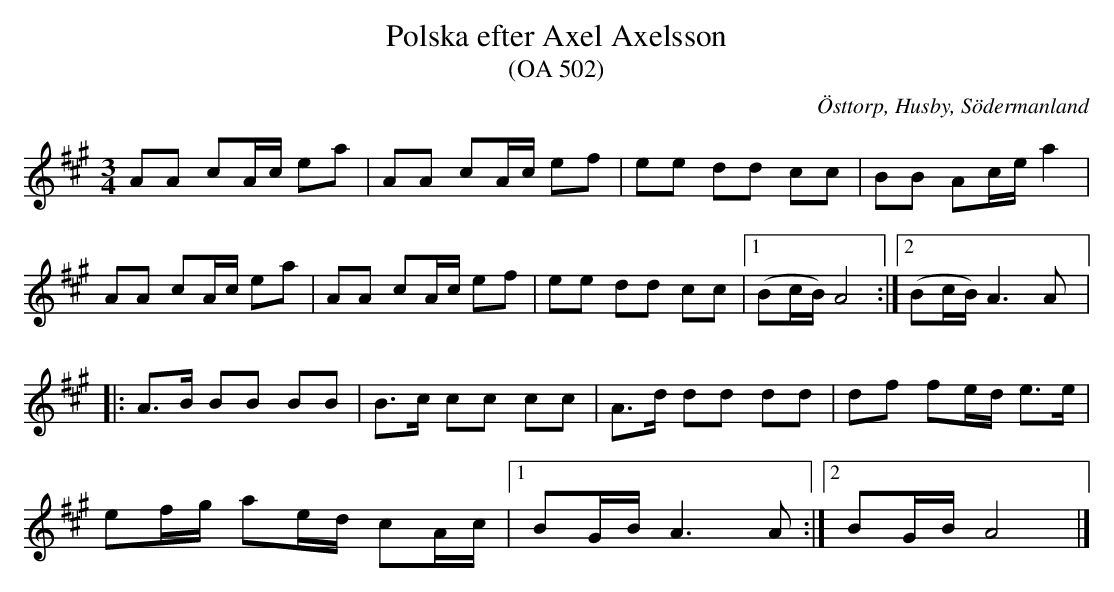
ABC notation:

X:1
T:Polska efter Axel Axelsson
T:(OA 502)
O:Östtorp, Husby, Södermanland
M:3/4
L:1/4
Q:100
K:A
A/A/ c/A/4c/4 e/a/ | A/A/ c/A/4c/4 e/f/ | e/e/ d/d/ c/c/ | B/B/ A/c/4e/4 a |
A/A/ c/A/4c/4 e/a/ | A/A/ c/A/4c/4 e/f/ | e/e/ d/d/ c/c/ |1 (B/c/4B/4) A2 :|2  (B/c/4B/4) A3/2 A/ |:
A/>B/ B/B/ B/B/ | B/>c/ c/c/ c/c/ | A/>d/ d/d/ d/d/ |  d/f/ f/e/4d/4 e/>e/ |
e/f/4g/4 a/e/4d/4 c/A/4c/4 |1 B/G/4B/4 A3/2 A/ :|2 B/G/4B/4 A2 |]
